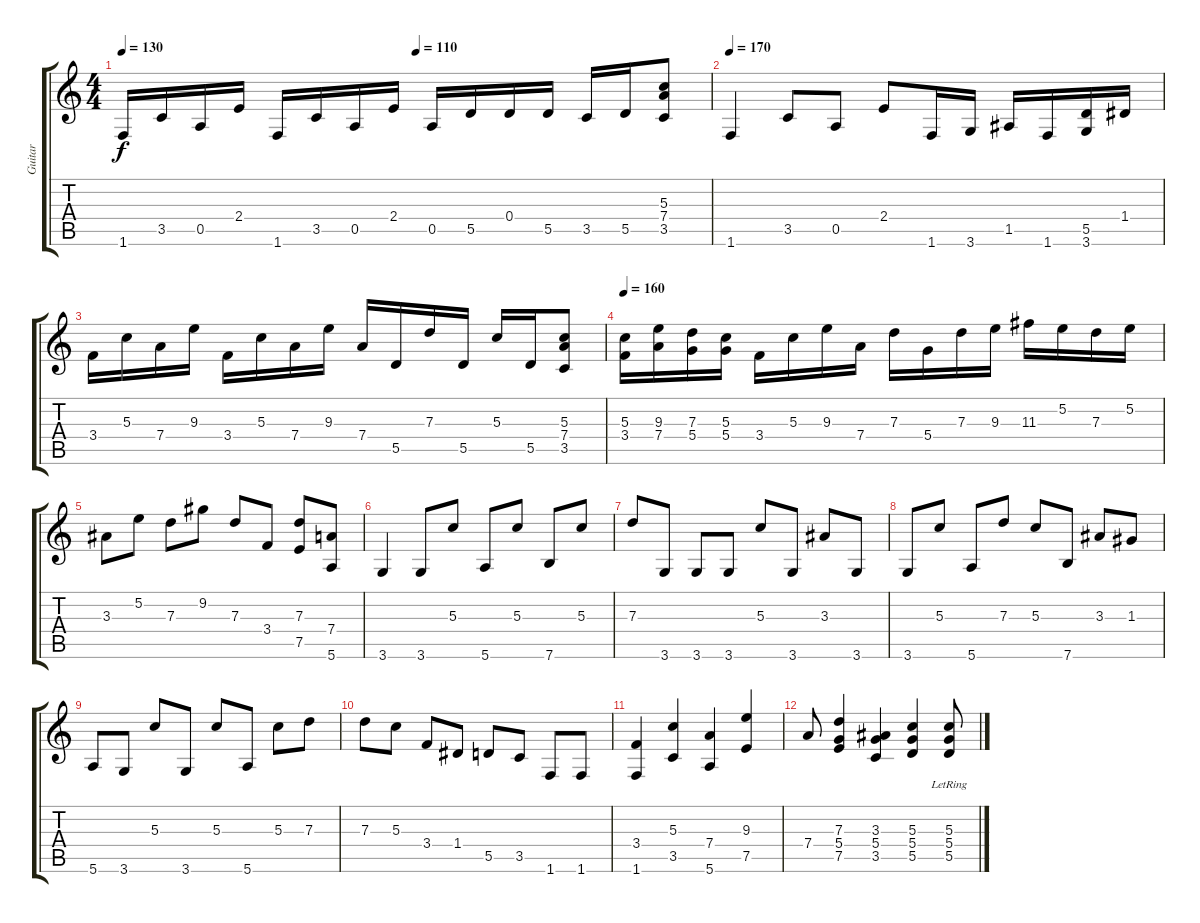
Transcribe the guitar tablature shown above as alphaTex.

\track ("Guitar" "Guitar") {instrument electricguitarjazz}
\staff {score tabs}
\tuning (E4 B3 G3 D3 A2 E2) {hide}
\ts (4 4)
\tempo 130
\tempo (110 0.5)
\clef g2
\ks c
1.6.16{dy f} 3.5.16 0.5.16 2.4.16 1.6.16 3.5.16 0.5.16 2.4.16 0.5.16 5.5.16 0.4.16 5.5.16 3.5.16 5.5.16 (5.3 7.4 3.5).8 |
\tempo 170
1.6.4 3.5.8 0.5.8 2.4.8 1.6.16 3.6.16 1.5.16 1.6.16 (5.5 3.6).16 1.4.16 |
3.4.16 5.3.16 7.4.16 9.3.16 3.4.16 5.3.16 7.4.16 9.3.16 7.4.16 5.5.16 7.3.16 5.5.16 5.3.16 5.5.16 (5.3 7.4 3.5).8 |
\tempo 160
(5.3 3.4).16 (9.3 7.4).16 (7.3 5.4).16 (5.3 5.4).16 3.4.16 5.3.16 9.3.16 7.4.16 7.3.16 5.4.16 7.3.16 9.3.16 11.3.16 5.2.16 7.3.16 5.2.16 |
3.3.8 5.2.8 7.3.8 9.2.8 7.3.8 3.4.8 (7.3 7.5).8 (7.4 5.6).8 |
3.6.4 3.6.8 5.3.8 5.6.8 5.3.8 7.6.8 5.3.8 |
7.3.8 3.6.8 3.6.8 3.6.8 5.3.8 3.6.8 3.3.8 3.6.8 |
3.6.8 5.3.8 5.6.8 7.3.8 5.3.8 7.6.8 3.3.8 1.3.8 |
5.6.8 3.6.8 5.3.8 3.6.8 5.3.8 5.6.8 5.3.8 7.3.8 |
7.3.8 5.3.8 3.4.8 1.4.8 5.5.8 3.5.8 1.6.8 1.6.8 |
(3.4 1.6).4 (5.3 3.5).4 (7.4 5.6).4 (9.3 7.5).4 |
7.4.8 (7.3 5.4 7.5).4 (3.3 5.4 3.5).4 (5.3 5.4 5.5).4 (5.3 5.4{lr} 5.5).8
